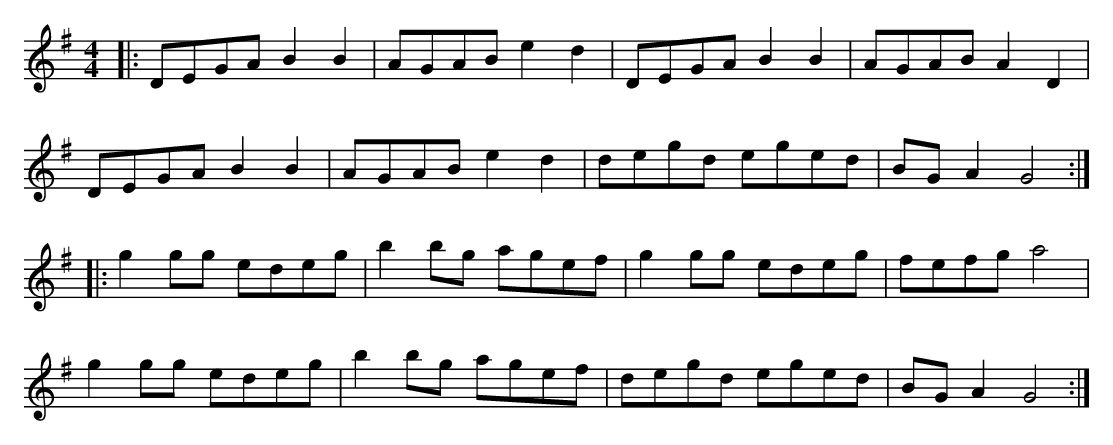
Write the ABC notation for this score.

X:1
M:4/4
K:G
|:DEGA B2 B2|AGAB e2 d2|DEGA B2 B2|AGAB A2 D2|
DEGA B2 B2|AGAB e2 d2|degd eged|BG A2 G4:|
|:g2 gg edeg|b2 bg agef|g2 gg edeg|fefg a4|
g2 gg edeg|b2 bg agef|degd eged|BG A2 G4:|
